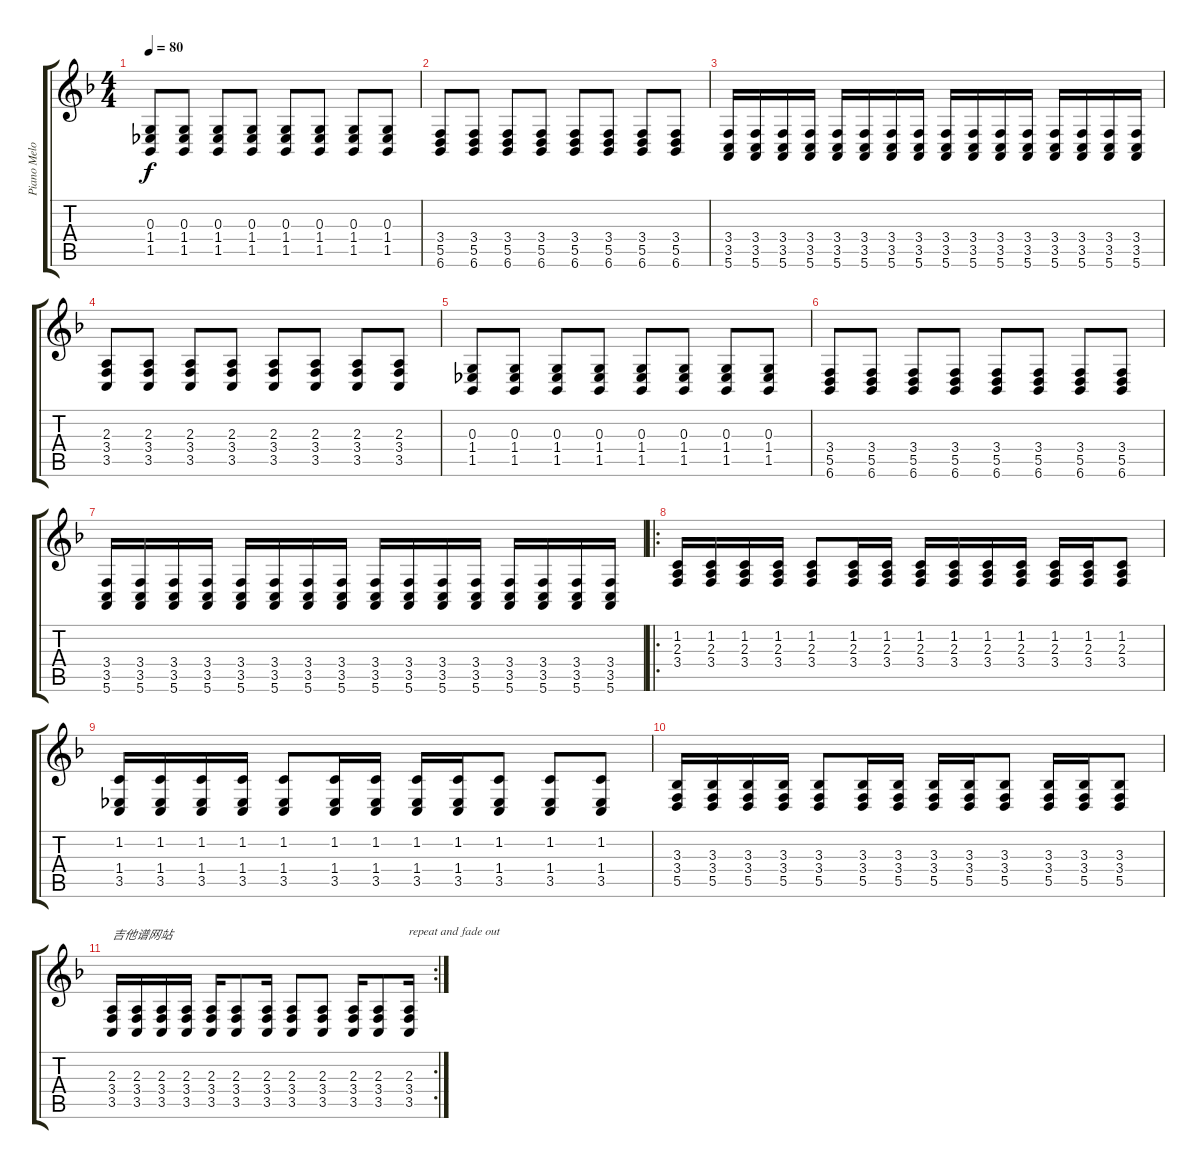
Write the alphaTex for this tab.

\track ("Piano Melody" "Piano Melo") {instrument brightacousticpiano}
\staff {score tabs}
\tuning (E4 B3 G3 D3 A2 E2) {hide}
\ts (4 4)
\tempo 80
\clef g2
\ks f
(0.3 1.4 1.5).8{dy f} (0.3 1.4 1.5).8 (0.3 1.4 1.5).8 (0.3 1.4 1.5).8 (0.3 1.4 1.5).8 (0.3 1.4 1.5).8 (0.3 1.4 1.5).8 (0.3 1.4 1.5).8 |
(3.4 5.5 6.6).8 (3.4 5.5 6.6).8 (3.4 5.5 6.6).8 (3.4 5.5 6.6).8 (3.4 5.5 6.6).8 (3.4 5.5 6.6).8 (3.4 5.5 6.6).8 (3.4 5.5 6.6).8 |
(3.4 3.5 5.6).16 (3.4 3.5 5.6).16 (3.4 3.5 5.6).16 (3.4 3.5 5.6).16 (3.4 3.5 5.6).16 (3.4 3.5 5.6).16 (3.4 3.5 5.6).16 (3.4 3.5 5.6).16 (3.4 3.5 5.6).16 (3.4 3.5 5.6).16 (3.4 3.5 5.6).16 (3.4 3.5 5.6).16 (3.4 3.5 5.6).16 (3.4 3.5 5.6).16 (3.4 3.5 5.6).16 (3.4 3.5 5.6).16 |
(2.3 3.4 3.5).8 (2.3 3.4 3.5).8 (2.3 3.4 3.5).8 (2.3 3.4 3.5).8 (2.3 3.4 3.5).8 (2.3 3.4 3.5).8 (2.3 3.4 3.5).8 (2.3 3.4 3.5).8 |
(0.3 1.4 1.5).8 (0.3 1.4 1.5).8 (0.3 1.4 1.5).8 (0.3 1.4 1.5).8 (0.3 1.4 1.5).8 (0.3 1.4 1.5).8 (0.3 1.4 1.5).8 (0.3 1.4 1.5).8 |
(3.4 5.5 6.6).8 (3.4 5.5 6.6).8 (3.4 5.5 6.6).8 (3.4 5.5 6.6).8 (3.4 5.5 6.6).8 (3.4 5.5 6.6).8 (3.4 5.5 6.6).8 (3.4 5.5 6.6).8 |
(3.4 3.5 5.6).16 (3.4 3.5 5.6).16 (3.4 3.5 5.6).16 (3.4 3.5 5.6).16 (3.4 3.5 5.6).16 (3.4 3.5 5.6).16 (3.4 3.5 5.6).16 (3.4 3.5 5.6).16 (3.4 3.5 5.6).16 (3.4 3.5 5.6).16 (3.4 3.5 5.6).16 (3.4 3.5 5.6).16 (3.4 3.5 5.6).16 (3.4 3.5 5.6).16 (3.4 3.5 5.6).16 (3.4 3.5 5.6).16 |
\ro
(1.2 2.3 3.4).16 (1.2 2.3 3.4).16 (1.2 2.3 3.4).16 (1.2 2.3 3.4).16 (1.2 2.3 3.4).8 (1.2 2.3 3.4).16 (1.2 2.3 3.4).16 (1.2 2.3 3.4).16 (1.2 2.3 3.4).16 (1.2 2.3 3.4).16 (1.2 2.3 3.4).16 (1.2 2.3 3.4).16 (1.2 2.3 3.4).16 (1.2 2.3 3.4).8 |
(1.2 1.4 3.5).16 (1.2 1.4 3.5).16 (1.2 1.4 3.5).16 (1.2 1.4 3.5).16 (1.2 1.4 3.5).8 (1.2 1.4 3.5).16 (1.2 1.4 3.5).16 (1.2 1.4 3.5).16 (1.2 1.4 3.5).16 (1.2 1.4 3.5).8 (1.2 1.4 3.5).8 (1.2 1.4 3.5).8 |
(3.3 3.4 5.5).16 (3.3 3.4 5.5).16 (3.3 3.4 5.5).16 (3.3 3.4 5.5).16 (3.3 3.4 5.5).8 (3.3 3.4 5.5).16 (3.3 3.4 5.5).16 (3.3 3.4 5.5).16 (3.3 3.4 5.5).16 (3.3 3.4 5.5).8 (3.3 3.4 5.5).16 (3.3 3.4 5.5).16 (3.3 3.4 5.5).8 |
\rc 2
(2.3 3.4 3.5).16{txt "吉他谱网站"} (2.3 3.4 3.5).16 (2.3 3.4 3.5).16 (2.3 3.4 3.5).16 (2.3 3.4 3.5).16 (2.3 3.4 3.5).8 (2.3 3.4 3.5).16 (2.3 3.4 3.5).8 (2.3 3.4 3.5).8 (2.3 3.4 3.5).16 (2.3 3.4 3.5).8 (2.3 3.4 3.5).16{txt "repeat and fade out"}
